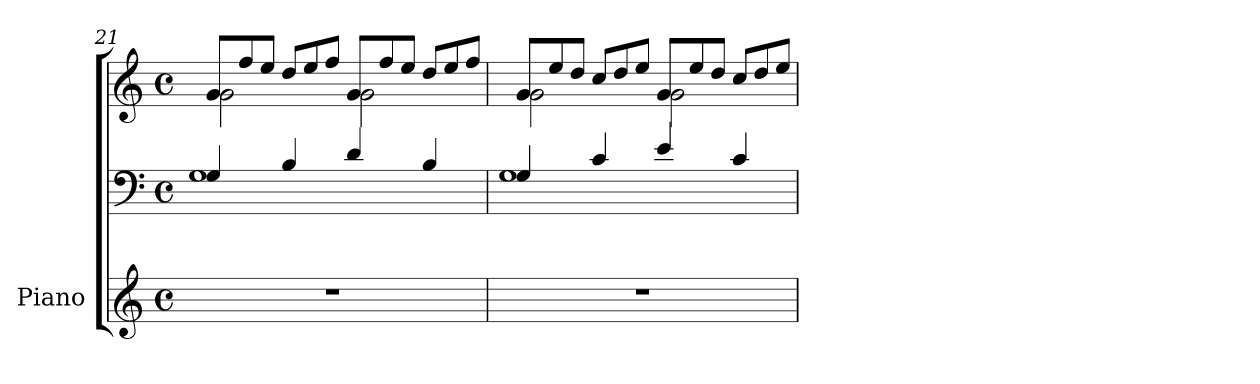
**kern	**kern	**kern
*part1	*part1	*part1
*staff3	*staff2	*staff1
*I"Piano	*	*
*I'Pno	*	*
*clefG2	*clefF4	*clefG2
*k[]	*k[]	*k[]
*M4/4	*M4/4	*M4/4
*met(c)	*met(c)	*met(c)
=21	=21	=21
*	*^	*
*	*	*	*Xtuplet
*	*	*	*^
1r	4G/	1G	12g/L	2g\
.	.	.	12ff/	.
.	.	.	12ee/J	.
.	4B/	.	12dd/L	.
.	.	.	12ee/	.
.	.	.	12ff/J	.
.	4d/	.	12g/L	2g\
.	.	.	12ff/	.
.	.	.	12ee/J	.
.	4B/	.	12dd/L	.
.	.	.	12ee/	.
.	.	.	12ff/J	.
=22	=22	=22	=22	=22
1r	4G/	1G	12g/L	2g\
.	.	.	12ee/	.
.	.	.	12dd/J	.
.	4c/	.	12cc/L	.
.	.	.	12dd/	.
.	.	.	12ee/J	.
.	4e/	.	12g/L	2g\
.	.	.	12ee/	.
.	.	.	12dd/J	.
.	4c/	.	12cc/L	.
.	.	.	12dd/	.
.	.	.	12ee/J	.
*	*v	*v	*	*
*	*	*v	*v
=	=	=
*-	*-	*-
